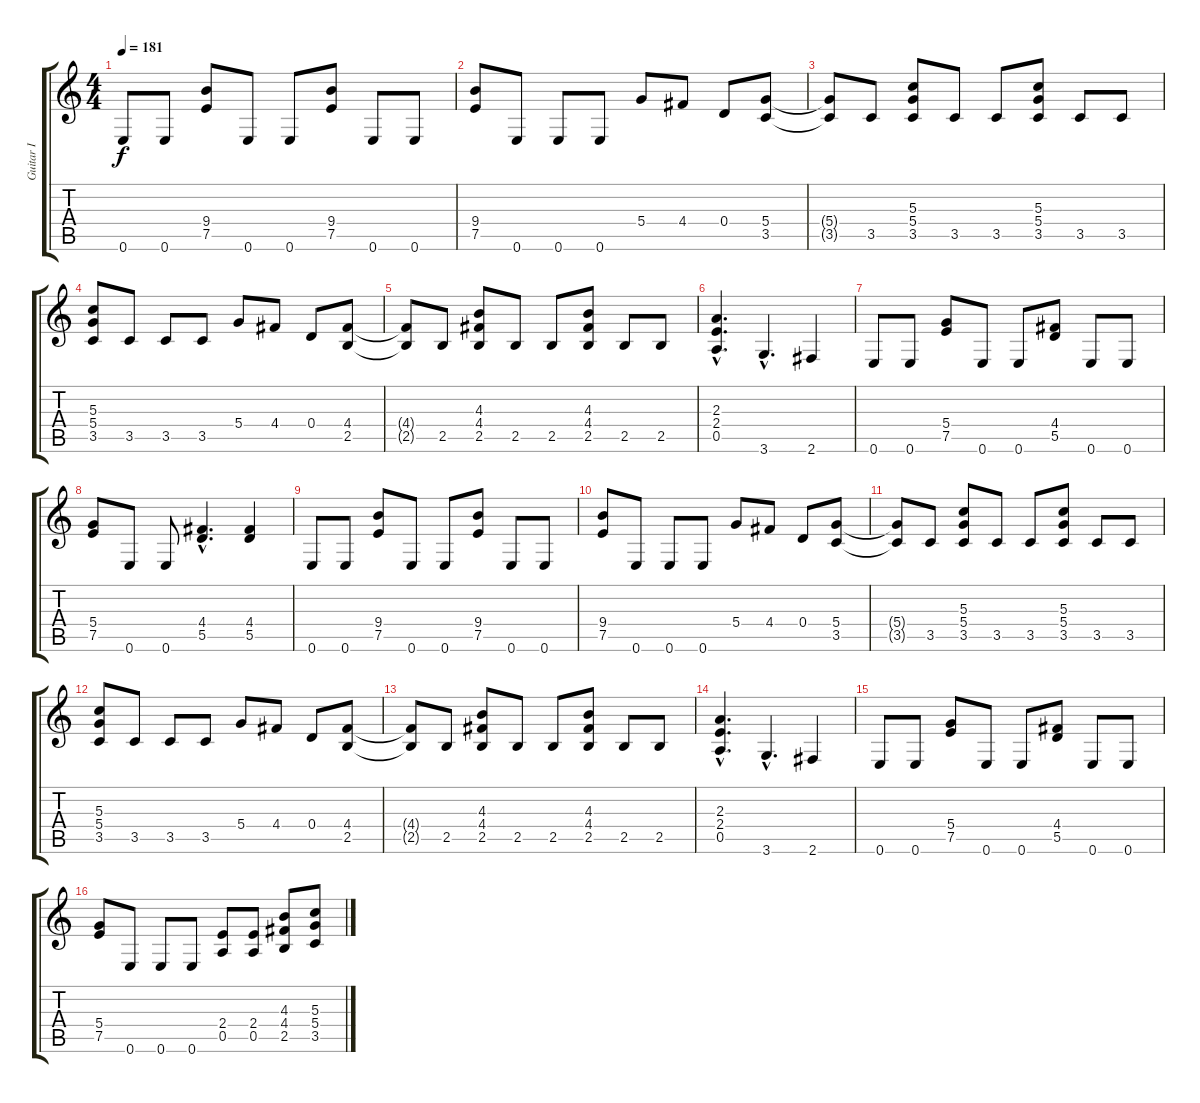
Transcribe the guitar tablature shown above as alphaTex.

\track ("Guitar I" "Guitar I") {instrument overdrivenguitar}
\staff {score tabs}
\tuning (E4 B3 G3 D3 A2 E2) {hide}
\ts (4 4)
\tempo 181
\clef g2
\ks c
0.6.8{dy f} 0.6.8 (9.4 7.5).8 0.6.8 0.6.8 (9.4 7.5).8 0.6.8 0.6.8 |
(9.4 7.5).8 0.6.8 0.6.8 0.6.8 5.4.8 4.4.8 0.4.8 (5.4 3.5).8 |
(5.4{t} 3.5{t}).8 3.5.8 (5.3 5.4 3.5).8 3.5.8 3.5.8 (5.3 5.4 3.5).8 3.5.8 3.5.8 |
(5.3 5.4 3.5).8 3.5.8 3.5.8 3.5.8 5.4.8 4.4.8 0.4.8 (4.4 2.5).8 |
(4.4{t} 2.5{t}).8 2.5.8 (4.3 4.4 2.5).8 2.5.8 2.5.8 (4.3 4.4 2.5).8 2.5.8 2.5.8 |
(2.3{hac} 2.4{hac} 0.5{hac}).4{d} 3.6{hac}.4{d} 2.6.4 |
0.6.8 0.6.8 (5.4 7.5).8 0.6.8 0.6.8 (4.4 5.5).8 0.6.8 0.6.8 |
(5.4 7.5).8 0.6.8 0.6.8 (4.4{hac} 5.5{hac}).4{d} (4.4 5.5).4 |
0.6.8 0.6.8 (9.4 7.5).8 0.6.8 0.6.8 (9.4 7.5).8 0.6.8 0.6.8 |
(9.4 7.5).8 0.6.8 0.6.8 0.6.8 5.4.8 4.4.8 0.4.8 (5.4 3.5).8 |
(5.4{t} 3.5{t}).8 3.5.8 (5.3 5.4 3.5).8 3.5.8 3.5.8 (5.3 5.4 3.5).8 3.5.8 3.5.8 |
(5.3 5.4 3.5).8 3.5.8 3.5.8 3.5.8 5.4.8 4.4.8 0.4.8 (4.4 2.5).8 |
(4.4{t} 2.5{t}).8 2.5.8 (4.3 4.4 2.5).8 2.5.8 2.5.8 (4.3 4.4 2.5).8 2.5.8 2.5.8 |
(2.3{hac} 2.4{hac} 0.5{hac}).4{d} 3.6{hac}.4{d} 2.6.4 |
0.6.8 0.6.8 (5.4 7.5).8 0.6.8 0.6.8 (4.4 5.5).8 0.6.8 0.6.8 |
(5.4 7.5).8 0.6.8 0.6.8 0.6.8 (2.4 0.5).8 (2.4 0.5).8 (4.3 4.4 2.5).8 (5.3 5.4 3.5).8
